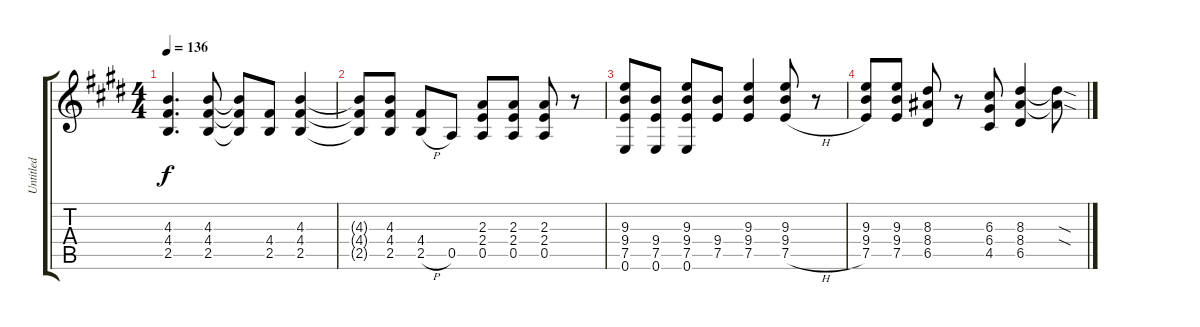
\track ("Untitled" "Untitled") {instrument distortionguitar}
\staff {score tabs}
\tuning (E4 B3 G3 D3 A2 E2) {hide}
\ts (4 4)
\tempo 136
\clef g2
\ks c#minor
(4.3 4.4 2.5).4{d dy f} (4.3 4.4 2.5).8 (4.3{t} 4.4{t} 2.5{t}).8 (4.4 2.5).8 (4.3 4.4 2.5).4 |
(4.3{t} 4.4{t} 2.5{t}).8 (4.3 4.4 2.5).8 (4.4 2.5{h}).8 0.5.8 (2.3 2.4 0.5).8 (2.3 2.4 0.5).8 (2.3 2.4 0.5).8 r.8 |
\ks e
(9.3 9.4 7.5 0.6).8 (9.4 7.5 0.6).8 (9.3 9.4 7.5 0.6).8 (9.4 7.5).8 (9.3 9.4 7.5).4 (9.3 9.4 7.5{h}).8 r.8 |
\ks c#minor
(9.3 9.4 7.5).8 (9.3 9.4 7.5).8 (8.3 8.4 6.5).8 r.8 (6.3 6.4 4.5).8 (8.3 8.4 6.5).4 (8.3{sod t} 8.4{sod t}).8
